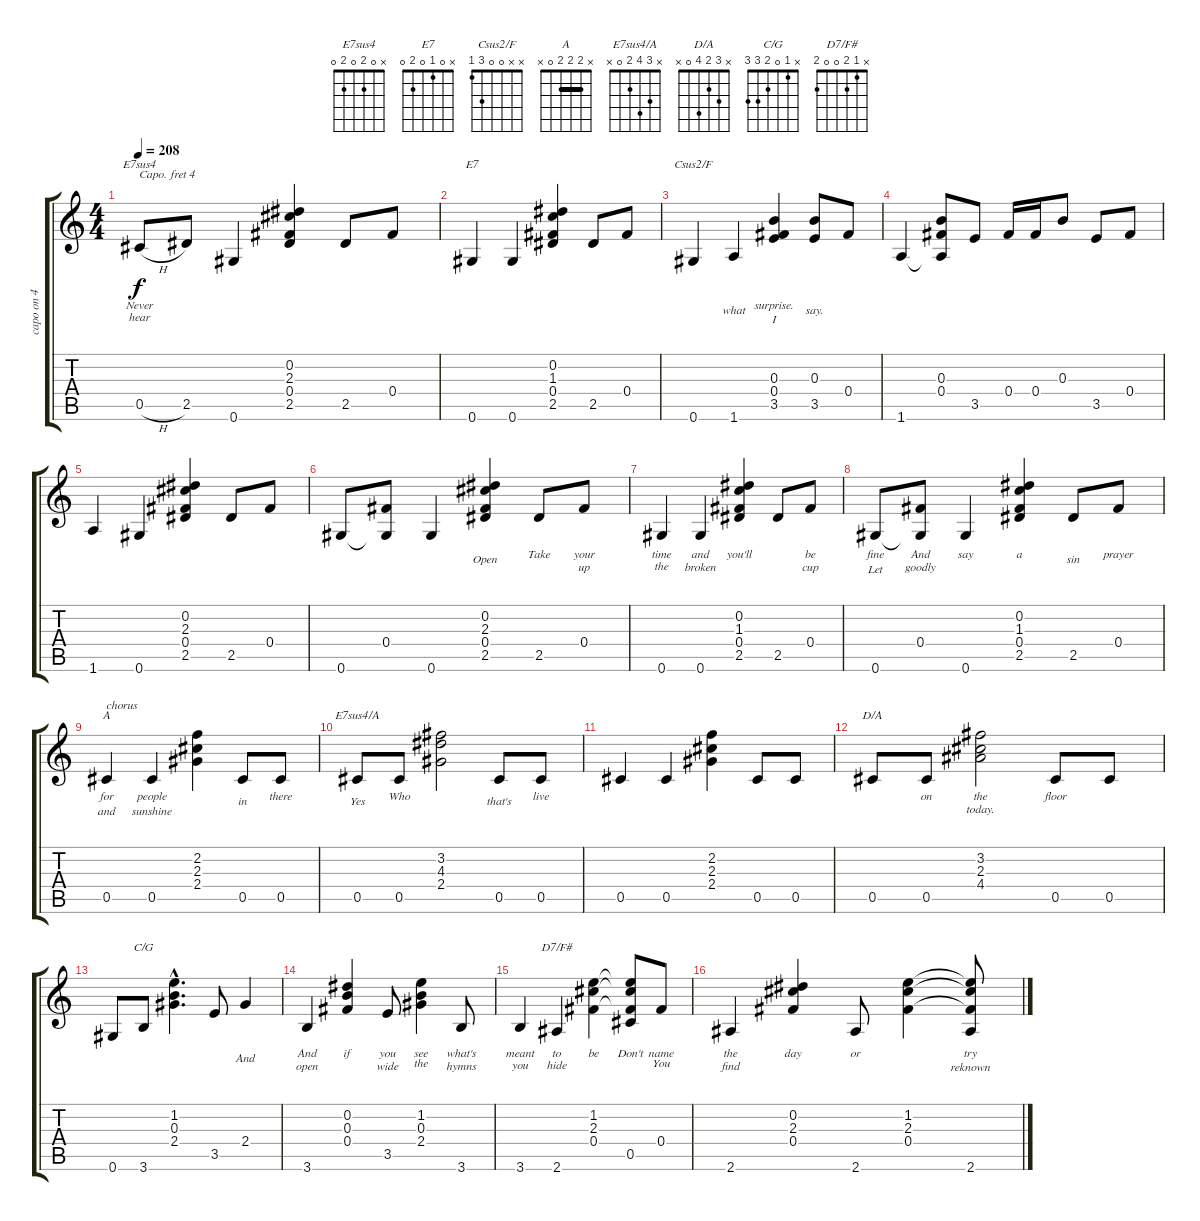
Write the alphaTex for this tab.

\track ("capo on 4" "capo on 4") {instrument acousticguitarsteel}
\staff {score tabs}
\capo 4
\tuning (E4 B3 G3 D3 A2 E2) {hide}
\chord ("E7sus4" x 0 2 0 2 0)
\chord ("E7" x 0 1 0 2 0)
\chord ("Csus2/F" x x 0 0 3 1)
\chord ("A" x 2 2 2 0 x) {barre 2}
\chord ("E7sus4/A" x 3 4 2 0 x)
\chord ("D/A" x 3 2 4 0 x)
\chord ("C/G" x 1 0 2 3 3)
\chord ("D7/F#" x 1 2 0 0 2)
\ts (4 4)
\tempo 208
\clef g2
\ks c
0.5{h}.8{ch "E7sus4" lyrics (0 "Never") lyrics (1 "hear") lyrics (2 "") lyrics (3 "") lyrics (4 "") dy f} 2.5.8{lyrics (0 "") lyrics (1 "") lyrics (2 "") lyrics (3 "") lyrics (4 "")} 0.6.4{lyrics (0 "") lyrics (1 "") lyrics (2 "") lyrics (3 "") lyrics (4 "")} (0.2 2.3 0.4 2.5).4{lyrics (0 "") lyrics (1 "") lyrics (2 "") lyrics (3 "") lyrics (4 "")} 2.5.8{lyrics (0 "") lyrics (1 "") lyrics (2 "") lyrics (3 "") lyrics (4 "")} 0.4.8{lyrics (0 "") lyrics (1 "") lyrics (2 "") lyrics (3 "") lyrics (4 "")} |
0.6.4{ch "E7" lyrics (0 "") lyrics (1 "") lyrics (2 "") lyrics (3 "") lyrics (4 "")} 0.6.4{lyrics (0 "") lyrics (1 "") lyrics (2 "") lyrics (3 "") lyrics (4 "")} (0.2 1.3 0.4 2.5).4{lyrics (0 "") lyrics (1 "") lyrics (2 "") lyrics (3 "") lyrics (4 "")} 2.5.8{lyrics (0 "") lyrics (1 "") lyrics (2 "") lyrics (3 "") lyrics (4 "")} 0.4.8{lyrics (0 "") lyrics (1 "") lyrics (2 "") lyrics (3 "") lyrics (4 "")} |
0.6.4{ch "Csus2/F" lyrics (0 "") lyrics (1 "") lyrics (2 "") lyrics (3 "") lyrics (4 "")} 1.6.4{lyrics (0 "") lyrics (1 "what") lyrics (2 "") lyrics (3 "") lyrics (4 "")} (0.3 0.4 3.5).4{lyrics (0 "surprise.") lyrics (1 "I") lyrics (2 "") lyrics (3 "") lyrics (4 "")} (0.3 3.5).8{lyrics (0 "") lyrics (1 "say.") lyrics (2 "") lyrics (3 "") lyrics (4 "")} 0.4.8{lyrics (0 "") lyrics (1 "") lyrics (2 "") lyrics (3 "") lyrics (4 "")} |
1.6.4{lyrics (0 "") lyrics (1 "") lyrics (2 "") lyrics (3 "") lyrics (4 "")} (0.3 0.4 1.6{t}).8{lyrics (0 "") lyrics (1 "") lyrics (2 "") lyrics (3 "") lyrics (4 "")} 3.5.8{lyrics (0 "") lyrics (1 "") lyrics (2 "") lyrics (3 "") lyrics (4 "")} 0.4.16{lyrics (0 "") lyrics (1 "") lyrics (2 "") lyrics (3 "") lyrics (4 "")} 0.4.16{lyrics (0 "") lyrics (1 "") lyrics (2 "") lyrics (3 "") lyrics (4 "")} 0.3.8{lyrics (0 "") lyrics (1 "") lyrics (2 "") lyrics (3 "") lyrics (4 "")} 3.5.8{lyrics (0 "") lyrics (1 "") lyrics (2 "") lyrics (3 "") lyrics (4 "")} 0.4.8{lyrics (0 "") lyrics (1 "") lyrics (2 "") lyrics (3 "") lyrics (4 "")} |
1.6.4{lyrics (0 "") lyrics (1 "") lyrics (2 "") lyrics (3 "") lyrics (4 "")} 0.6.4{lyrics (0 "") lyrics (1 "") lyrics (2 "") lyrics (3 "") lyrics (4 "")} (0.2 2.3 0.4 2.5).4{lyrics (0 "") lyrics (1 "") lyrics (2 "") lyrics (3 "") lyrics (4 "")} 2.5.8{lyrics (0 "") lyrics (1 "") lyrics (2 "") lyrics (3 "") lyrics (4 "")} 0.4.8{lyrics (0 "") lyrics (1 "") lyrics (2 "") lyrics (3 "") lyrics (4 "")} |
0.6.8{lyrics (0 "") lyrics (1 "") lyrics (2 "") lyrics (3 "") lyrics (4 "")} (0.4 0.6{t}).8{lyrics (0 "") lyrics (1 "") lyrics (2 "") lyrics (3 "") lyrics (4 "")} 0.6.4{lyrics (0 "") lyrics (1 "") lyrics (2 "") lyrics (3 "") lyrics (4 "")} (0.2 2.3 0.4 2.5).4{lyrics (0 "") lyrics (1 "Open") lyrics (2 "") lyrics (3 "") lyrics (4 "")} 2.5.8{lyrics (0 "Take") lyrics (1 "") lyrics (2 "") lyrics (3 "") lyrics (4 "")} 0.4.8{lyrics (0 "your") lyrics (1 "up") lyrics (2 "") lyrics (3 "") lyrics (4 "")} |
0.6.4{lyrics (0 "time") lyrics (1 "the") lyrics (2 "") lyrics (3 "") lyrics (4 "")} 0.6.4{lyrics (0 "and") lyrics (1 "broken") lyrics (2 "") lyrics (3 "") lyrics (4 "")} (0.2 1.3 0.4 2.5).4{lyrics (0 "you'll") lyrics (1 "") lyrics (2 "") lyrics (3 "") lyrics (4 "")} 2.5.8{lyrics (0 "") lyrics (1 "") lyrics (2 "") lyrics (3 "") lyrics (4 "")} 0.4.8{lyrics (0 "be") lyrics (1 "cup") lyrics (2 "") lyrics (3 "") lyrics (4 "")} |
0.6.8{lyrics (0 "fine") lyrics (1 "Let") lyrics (2 "") lyrics (3 "") lyrics (4 "")} (0.4 0.6{t}).8{lyrics (0 "And") lyrics (1 "goodly") lyrics (2 "") lyrics (3 "") lyrics (4 "")} 0.6.4{lyrics (0 "say") lyrics (1 "") lyrics (2 "") lyrics (3 "") lyrics (4 "")} (0.2 1.3 0.4 2.5).4{lyrics (0 "a") lyrics (1 "") lyrics (2 "") lyrics (3 "") lyrics (4 "")} 2.5.8{lyrics (0 "") lyrics (1 "sin") lyrics (2 "") lyrics (3 "") lyrics (4 "")} 0.4.8{lyrics (0 "prayer") lyrics (1 "") lyrics (2 "") lyrics (3 "") lyrics (4 "")} |
0.5.4{ch "A" txt "chorus" lyrics (0 "for") lyrics (1 "and") lyrics (2 "") lyrics (3 "") lyrics (4 "")} 0.5.4{lyrics (0 "people") lyrics (1 "sunshine") lyrics (2 "") lyrics (3 "") lyrics (4 "")} (2.2 2.3 2.4).4{lyrics (0 "") lyrics (1 "") lyrics (2 "") lyrics (3 "") lyrics (4 "")} 0.5.8{lyrics (0 "") lyrics (1 "in") lyrics (2 "") lyrics (3 "") lyrics (4 "")} 0.5.8{lyrics (0 "there") lyrics (1 "") lyrics (2 "") lyrics (3 "") lyrics (4 "")} |
0.5.8{ch "E7sus4/A" lyrics (0 "") lyrics (1 "Yes") lyrics (2 "") lyrics (3 "") lyrics (4 "")} 0.5.8{lyrics (0 "Who") lyrics (1 "") lyrics (2 "") lyrics (3 "") lyrics (4 "")} (3.2 4.3 2.4).2{lyrics (0 "") lyrics (1 "") lyrics (2 "") lyrics (3 "") lyrics (4 "")} 0.5.8{lyrics (0 "") lyrics (1 "that's") lyrics (2 "") lyrics (3 "") lyrics (4 "")} 0.5.8{lyrics (0 "live") lyrics (1 "") lyrics (2 "") lyrics (3 "") lyrics (4 "")} |
0.5.4{lyrics (0 "") lyrics (1 "") lyrics (2 "") lyrics (3 "") lyrics (4 "")} 0.5.4{lyrics (0 "") lyrics (1 "") lyrics (2 "") lyrics (3 "") lyrics (4 "")} (2.2 2.3 2.4).4{lyrics (0 "") lyrics (1 "") lyrics (2 "") lyrics (3 "") lyrics (4 "")} 0.5.8{lyrics (0 "") lyrics (1 "") lyrics (2 "") lyrics (3 "") lyrics (4 "")} 0.5.8{lyrics (0 "") lyrics (1 "") lyrics (2 "") lyrics (3 "") lyrics (4 "")} |
0.5.8{ch "D/A" lyrics (0 "") lyrics (1 "") lyrics (2 "") lyrics (3 "") lyrics (4 "")} 0.5.8{lyrics (0 "on") lyrics (1 "") lyrics (2 "") lyrics (3 "") lyrics (4 "")} (3.2 2.3 4.4).2{lyrics (0 "the") lyrics (1 "today.") lyrics (2 "") lyrics (3 "") lyrics (4 "")} 0.5.8{lyrics (0 "floor") lyrics (1 "") lyrics (2 "") lyrics (3 "") lyrics (4 "")} 0.5.8{lyrics (0 "") lyrics (1 "") lyrics (2 "") lyrics (3 "") lyrics (4 "")} |
0.6.8{lyrics (0 "") lyrics (1 "") lyrics (2 "") lyrics (3 "") lyrics (4 "")} 3.6.8{ch "C/G" lyrics (0 "") lyrics (1 "") lyrics (2 "") lyrics (3 "") lyrics (4 "")} (1.2{hac} 0.3{hac} 2.4{hac}).4{d lyrics (0 "") lyrics (1 "") lyrics (2 "") lyrics (3 "") lyrics (4 "")} 3.5.8{lyrics (0 "") lyrics (1 "") lyrics (2 "") lyrics (3 "") lyrics (4 "")} 2.4.4{lyrics (0 "") lyrics (1 "And") lyrics (2 "") lyrics (3 "") lyrics (4 "")} |
3.6.4{lyrics (0 "And") lyrics (1 "open") lyrics (2 "") lyrics (3 "") lyrics (4 "")} (0.2 0.3 0.4).4{lyrics (0 "if") lyrics (1 "") lyrics (2 "") lyrics (3 "") lyrics (4 "")} 3.5.8{lyrics (0 "you") lyrics (1 "wide") lyrics (2 "") lyrics (3 "") lyrics (4 "")} (1.2 0.3 2.4).4{lyrics (0 "see") lyrics (1 "the") lyrics (2 "") lyrics (3 "") lyrics (4 "")} 3.6.8{lyrics (0 "what's") lyrics (1 "hymns") lyrics (2 "") lyrics (3 "") lyrics (4 "")} |
3.6.4{lyrics (0 "meant") lyrics (1 "you") lyrics (2 "") lyrics (3 "") lyrics (4 "")} 2.6.4{ch "D7/F#" lyrics (0 "to") lyrics (1 "hide") lyrics (2 "") lyrics (3 "") lyrics (4 "")} (1.2 2.3 0.4).4{lyrics (0 "be") lyrics (1 "") lyrics (2 "") lyrics (3 "") lyrics (4 "")} (1.2{t} 2.3{t} 0.4{t} 0.5).8{lyrics (0 "Don't") lyrics (1 "") lyrics (2 "") lyrics (3 "") lyrics (4 "")} 0.4.8{lyrics (0 "name") lyrics (1 "You") lyrics (2 "") lyrics (3 "") lyrics (4 "")} |
2.6.4{lyrics (0 "the") lyrics (1 "find") lyrics (2 "") lyrics (3 "") lyrics (4 "")} (0.2 2.3 0.4).4{lyrics (0 "day") lyrics (1 "") lyrics (2 "") lyrics (3 "") lyrics (4 "")} 2.6.8{lyrics (0 "or") lyrics (1 "") lyrics (2 "") lyrics (3 "") lyrics (4 "")} (1.2 2.3 0.4).4{lyrics (0 "") lyrics (1 "") lyrics (2 "") lyrics (3 "") lyrics (4 "")} (1.2{t} 2.3{t} 0.4{t} 2.6).8{lyrics (0 "try") lyrics (1 "reknown") lyrics (2 "") lyrics (3 "") lyrics (4 "")}
